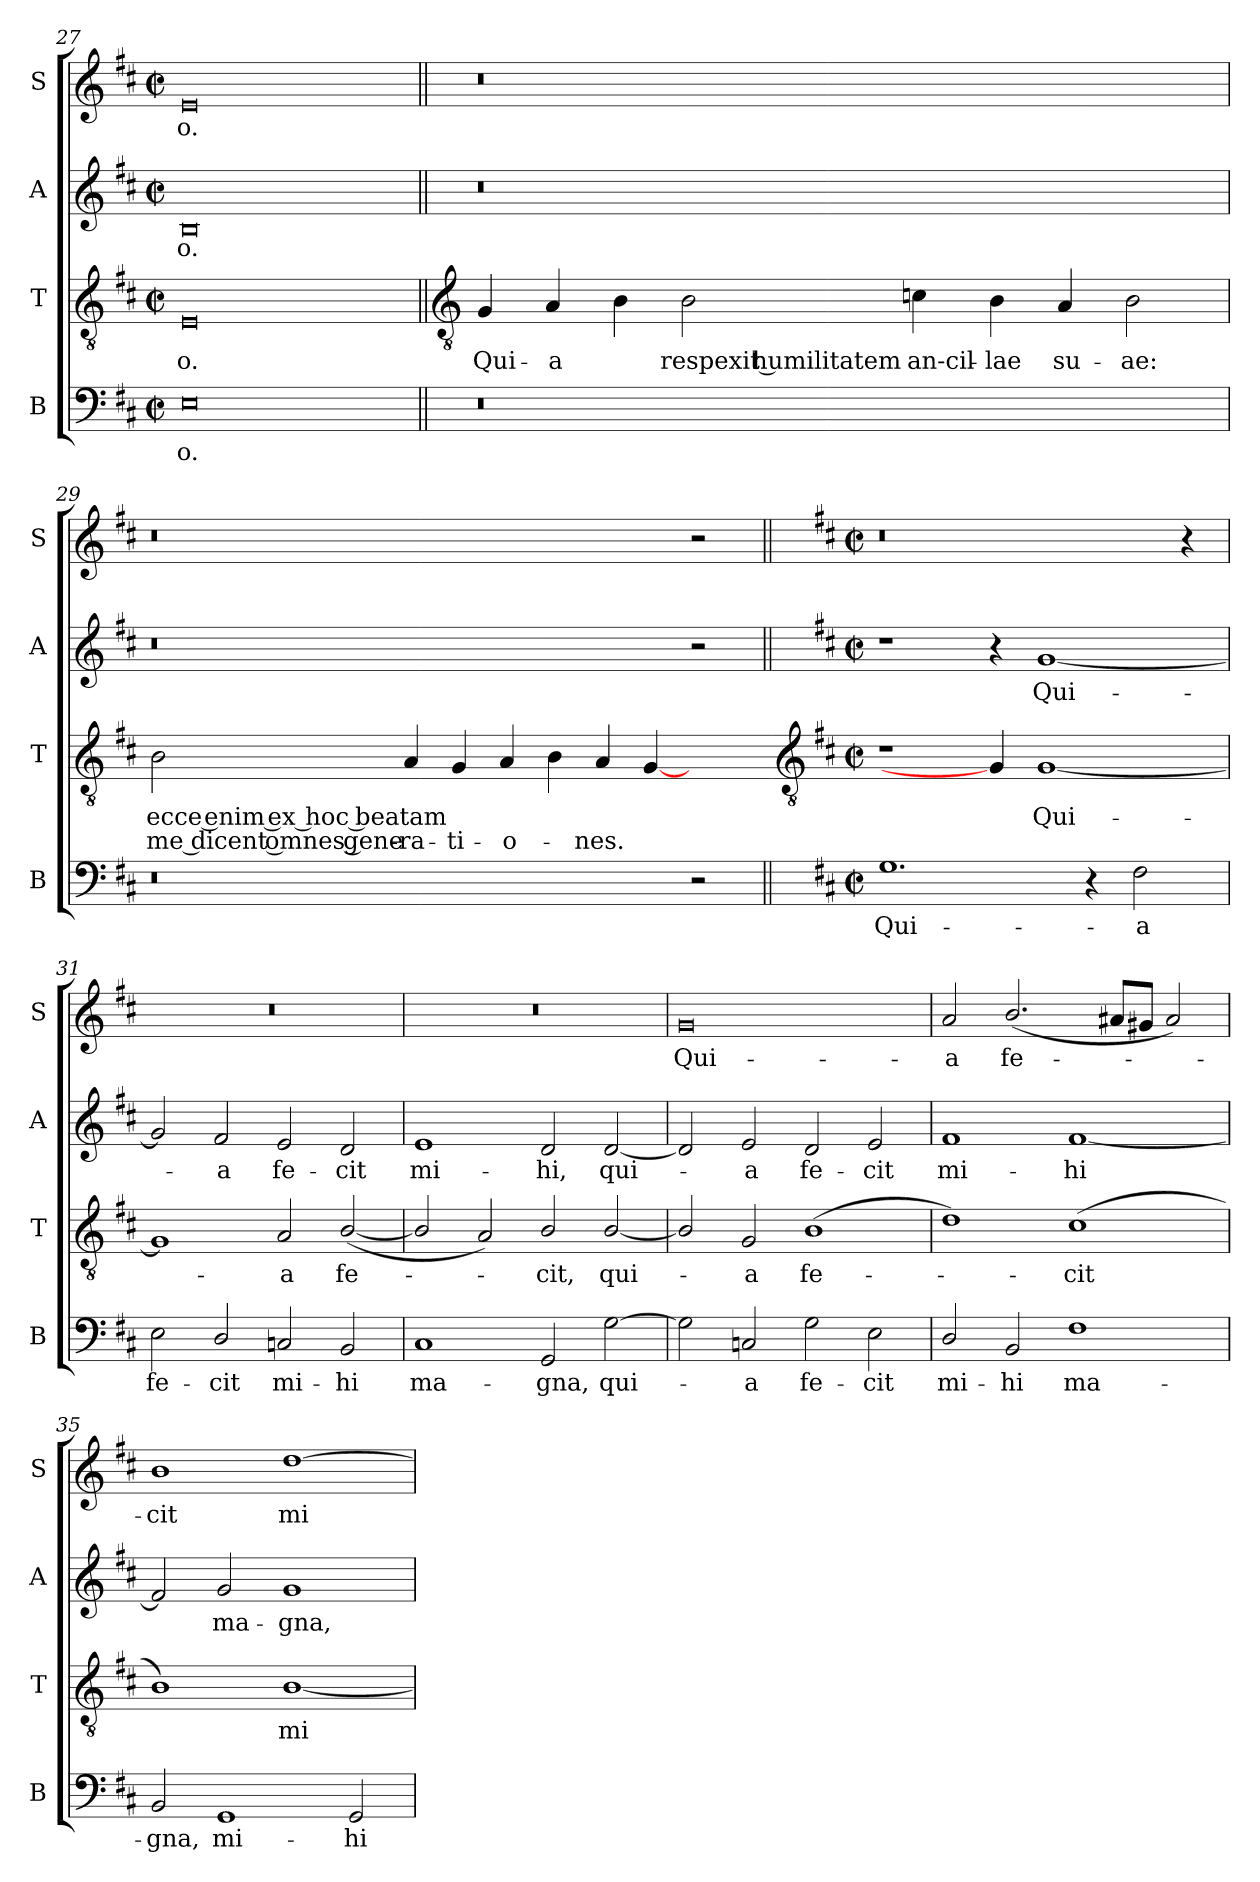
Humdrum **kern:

**kern	**text	**kern	**text	**text	**kern	**text	**kern	**text
*part4	*part4	*part3	*part3	*part3	*part2	*part2	*part1	*part1
*staff4	*staff4	*staff3	*staff3	*staff3	*staff2	*staff2	*staff1	*staff1
*I"B	*	*I"T	*	*	*I"A	*	*I"S	*
*I'B	*	*I'T	*	*	*I'A	*	*I'S	*
*clefF4	*	*clefGv2	*	*	*clefG2	*	*clefG2	*
*k[f#c#]	*	*k[f#c#]	*	*	*k[f#c#]	*	*k[f#c#]	*
*D:	*	*D:	*	*	*D:	*	*D:	*
*M4/2	*	*M4/2	*	*	*M4/2	*	*M4/2	*
*met(c|)	*	*met(c|)	*	*	*met(c|)	*	*met(c|)	*
=27	=27	=27	=27	=27	=27	=27	=27	=27
!	!LO:LY:b	!	!LO:LY:b	!	!	!LO:LY:b	!	!LO:LY:b
0E	-o.	0E	o.	.	0B	-o.	0e	o.
!!LO:LB:g=z
=28||	=28||	=28||	=28||	=28||	=28||	=28||	=28||	=28||
*	*	*clefGv2	*	*	*	*	*	*
!	!	!	!LO:LY:b	!	!	!	!	!
0r	.	4G	Qui-	.	0r	.	0r	.
!	!	!	!LO:LY:b	!	!	!	!	!
.	.	4A	-a	.	.	.	.	.
.	.	4B	.	.	.	.	.	.
!	!	!	!LO:LY:b	!	!	!	!	!
.	.	2B	respexit humilitatem	.	.	.	.	.
!	!	!	!LO:LY:b	!	!	!	!	!
.	.	4cn	an-cil-	.	.	.	.	.
!	!	!	!LO:LY:b	!	!	!	!	!
.	.	4B	-lae	.	.	.	.	.
!	!	!	!LO:LY:b	!	!	!	!	!
.	.	4A	su-	.	.	.	.	.
!	!	!	!LO:LY:b	!	!	!	!	!
2ryy	.	2B	-ae:	.	2ryy	.	2ryy	.
=29	=29	=29	=29	=29	=29	=29	=29	=29
!	!	!	!LO:LY:b	!LO:LY:b	!	!	!	!
0r	.	2B	ecce enim ex hoc beatam	me dicent omnes gene-	0r	.	0r	.
!	!	!	!	!LO:LY:b	!	!	!	!
.	.	4A	.	-ra-	.	.	.	.
!	!	!	!	!LO:LY:b	!	!	!	!
.	.	4G	.	-ti-	.	.	.	.
!	!	!	!	!LO:LY:b	!	!	!	!
.	.	4A	.	-o-	.	.	.	.
.	.	4B	.	.	.	.	.	.
!	!	!	!	!LO:LY:b	!	!	!	!
.	.	4A	.	nes.	.	.	.	.
.	.	[4G	.	.	.	.	.	.
2r	.	2ryy	.	.	2r	.	2r	.
!!LO:LB:g=z
=30||	=30||	=30-	=30||	=30||	=30||	=30||	=30||	=30||
*	*	*clefGv2	*	*	*	*	*	*
*k[f#c#]	*	*	*	*	*k[f#c#]	*	*k[f#c#]	*
*D:	*	*	*	*	*D:	*	*D:	*
*M4/2	*	*M4/2	*	*	*M4/2	*	*M4/2	*
*met(c|)	*	*met(c|)	*	*	*met(c|)	*	*met(c|)	*
!	!LO:LY:b	!	!	!	!	!	!	!
1.G	Qui-	1r	.	.	1r	.	0r	.
.	.	4G]	.	.	4r	.	.	.
!	!	!	!LO:LY:b	!	!	!LO:LY:b	!	!
.	.	[1G	Qui-	.	[1g	Qui-	.	.
4r	.	.	.	.	.	.	.	.
!	!LO:LY:b	!	!	!	!	!	!	!
2F#	-a	.	.	.	.	.	.	.
.	.	.	.	.	.	.	4r	.
=31	=31	=31	=31	=31	=31	=31	=31	=31
!	!LO:LY:b	!	!	!	!	!	!	!
2E	fe-	1G]	.	.	2g/]	.	0r	.
!	!LO:LY:b	!	!	!	!	!LO:LY:b	!	!
2D/	-cit	.	.	.	2f#	a	.	.
!	!LO:LY:b	!	!LO:LY:b	!	!	!LO:LY:b	!	!
2Cn	mi-	2A	a	.	2e	fe-	.	.
!	!LO:LY:b	!	!LO:LY:b	!	!	!LO:LY:b	!	!
2BB	-hi	(<[2B/	fe-	.	2d	-cit	.	.
=32	=32	=32	=32	=32	=32	=32	=32	=32
!	!LO:LY:b	!	!	!	!	!LO:LY:b	!	!
1C#	ma-	2B/]	.	.	1e	mi-	0r	.
.	.	2A)	.	.	.	.	.	.
!	!LO:LY:b	!	!LO:LY:b	!	!	!LO:LY:b	!	!
2GG	-gna,	2B/	cit,	.	2d	-hi,	.	.
!	!LO:LY:b	!	!LO:LY:b	!	!	!LO:LY:b	!	!
[2G	qui-	[2B/	qui-	.	[2d	qui-	.	.
=33	=33	=33	=33	=33	=33	=33	=33	=33
!	!	!	!	!	!	!	!	!LO:LY:b
2G]	.	2B/]	.	.	2d]	.	0g	Qui-
!	!LO:LY:b	!	!LO:LY:b	!	!	!LO:LY:b	!	!
2Cn	a	2G	a	.	2e	a	.	.
!	!LO:LY:b	!	!LO:LY:b	!	!	!LO:LY:b	!	!
2G	fe-	(>1B	fe-	.	2d	fe-	.	.
!	!LO:LY:b	!	!	!	!	!LO:LY:b	!	!
2E	-cit	.	.	.	2e	-cit	.	.
=34	=34	=34	=34	=34	=34	=34	=34	=34
!	!LO:LY:b	!	!	!	!	!LO:LY:b	!	!LO:LY:b
2D/	mi-	1d)	.	.	1f#	mi-	2a	-a
!	!LO:LY:b	!	!	!	!	!	!	!LO:LY:b
2BB	-hi	.	.	.	.	.	(<2.b/	fe-
!	!LO:LY:b	!	!LO:LY:b	!	!	!LO:LY:b	!	!
1F#	ma-	(>1c#	cit	.	[1f#	-hi	.	.
.	.	.	.	.	.	.	8a#XL	.
.	.	.	.	.	.	.	8g#XJ	.
.	.	.	.	.	.	.	2a#)	.
=35	=35	=35	=35	=35	=35	=35	=35	=35
!	!LO:LY:b	!	!	!	!	!	!	!LO:LY:b
2BB/	-gna,	1B)	.	.	2f#]	.	1b	cit
!	!LO:LY:b	!	!	!	!	!LO:LY:b	!	!
1GG	mi-	.	.	.	2g/	ma-	.	.
!	!	!	!LO:LY:b	!	!	!LO:LY:b	!	!LO:LY:b
.	.	[1B/	mi-	.	1g	-gna,	[1dd	mi-
!	!LO:LY:b	!	!	!	!	!	!	!
2GG	-hi	.	.	.	.	.	.	.
=	=	=	=	=	=	=	=	=
*-	*-	*-	*-	*-	*-	*-	*-	*-
